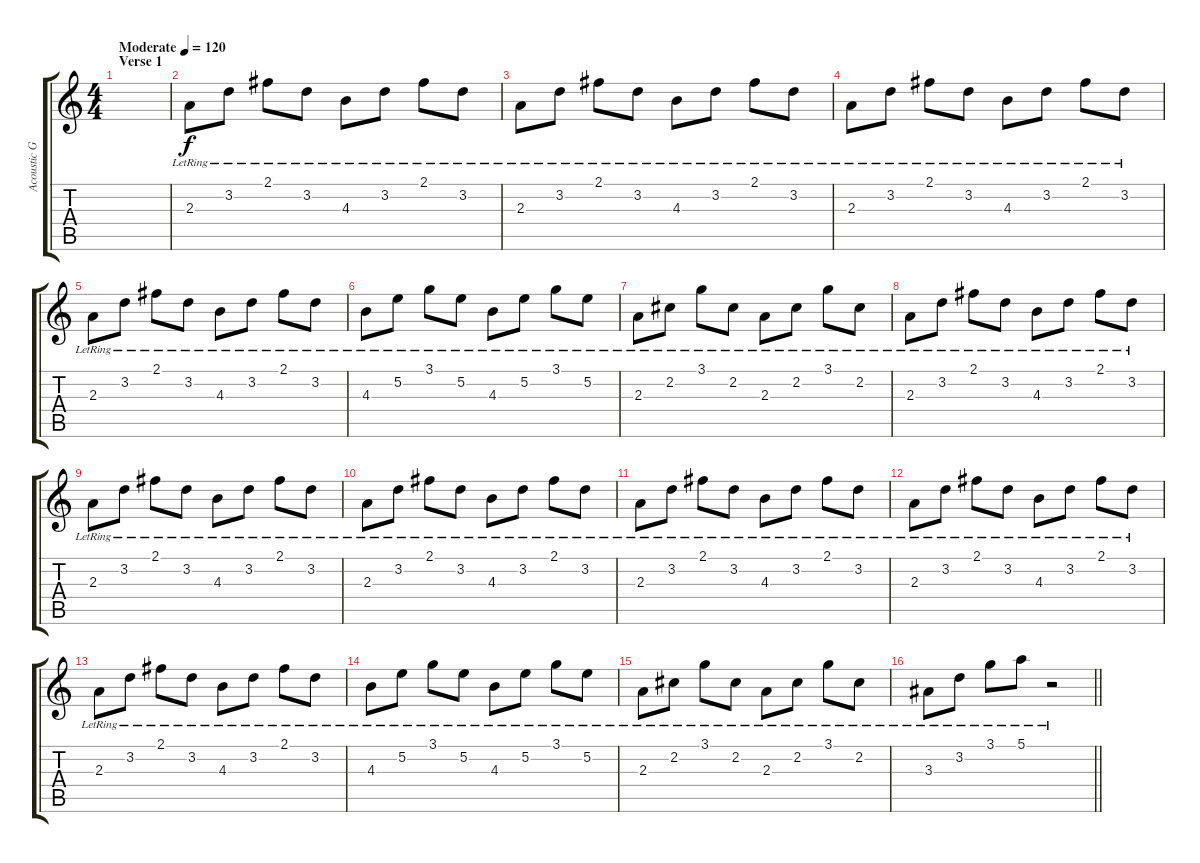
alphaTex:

\track ("Acoustic Guitar" "Acoustic G") {instrument acousticguitarsteel}
\staff {score tabs}
\tuning (E4 B3 G3 D3 A2 E2) {hide}
\ts (4 4)
\section ("" "Verse 1")
\tempo (120 "Moderate")
\clef g2
\ks c
|
2.3{lr}.8 3.2{lr}.8 2.1{lr}.8 3.2{lr}.8 4.3{lr}.8 3.2{lr}.8 2.1{lr}.8 3.2{lr}.8 |
2.3{lr}.8 3.2{lr}.8 2.1{lr}.8 3.2{lr}.8 4.3{lr}.8 3.2{lr}.8 2.1{lr}.8 3.2{lr}.8 |
2.3{lr}.8 3.2{lr}.8 2.1{lr}.8 3.2{lr}.8 4.3{lr}.8 3.2{lr}.8 2.1{lr}.8 3.2{lr}.8 |
2.3{lr}.8 3.2{lr}.8 2.1{lr}.8 3.2{lr}.8 4.3{lr}.8 3.2{lr}.8 2.1{lr}.8 3.2{lr}.8 |
4.3{lr}.8 5.2{lr}.8 3.1{lr}.8 5.2{lr}.8 4.3{lr}.8 5.2{lr}.8 3.1{lr}.8 5.2{lr}.8 |
2.3{lr}.8 2.2{lr}.8 3.1{lr}.8 2.2{lr}.8 2.3{lr}.8 2.2{lr}.8 3.1{lr}.8 2.2{lr}.8 |
2.3{lr}.8 3.2{lr}.8 2.1{lr}.8 3.2{lr}.8 4.3{lr}.8 3.2{lr}.8 2.1{lr}.8 3.2{lr}.8 |
2.3{lr}.8 3.2{lr}.8 2.1{lr}.8 3.2{lr}.8 4.3{lr}.8 3.2{lr}.8 2.1{lr}.8 3.2{lr}.8 |
2.3{lr}.8 3.2{lr}.8 2.1{lr}.8 3.2{lr}.8 4.3{lr}.8 3.2{lr}.8 2.1{lr}.8 3.2{lr}.8 |
2.3{lr}.8 3.2{lr}.8 2.1{lr}.8 3.2{lr}.8 4.3{lr}.8 3.2{lr}.8 2.1{lr}.8 3.2{lr}.8 |
2.3{lr}.8 3.2{lr}.8 2.1{lr}.8 3.2{lr}.8 4.3{lr}.8 3.2{lr}.8 2.1{lr}.8 3.2{lr}.8 |
2.3{lr}.8 3.2{lr}.8 2.1{lr}.8 3.2{lr}.8 4.3{lr}.8 3.2{lr}.8 2.1{lr}.8 3.2{lr}.8 |
4.3{lr}.8 5.2{lr}.8 3.1{lr}.8 5.2{lr}.8 4.3{lr}.8 5.2{lr}.8 3.1{lr}.8 5.2{lr}.8 |
2.3{lr}.8 2.2{lr}.8 3.1{lr}.8 2.2{lr}.8 2.3{lr}.8 2.2{lr}.8 3.1{lr}.8 2.2{lr}.8 |
\barLineRight lightlight
3.3{lr}.8 3.2{lr}.8 3.1{lr}.8 5.1{lr}.8 r.2
